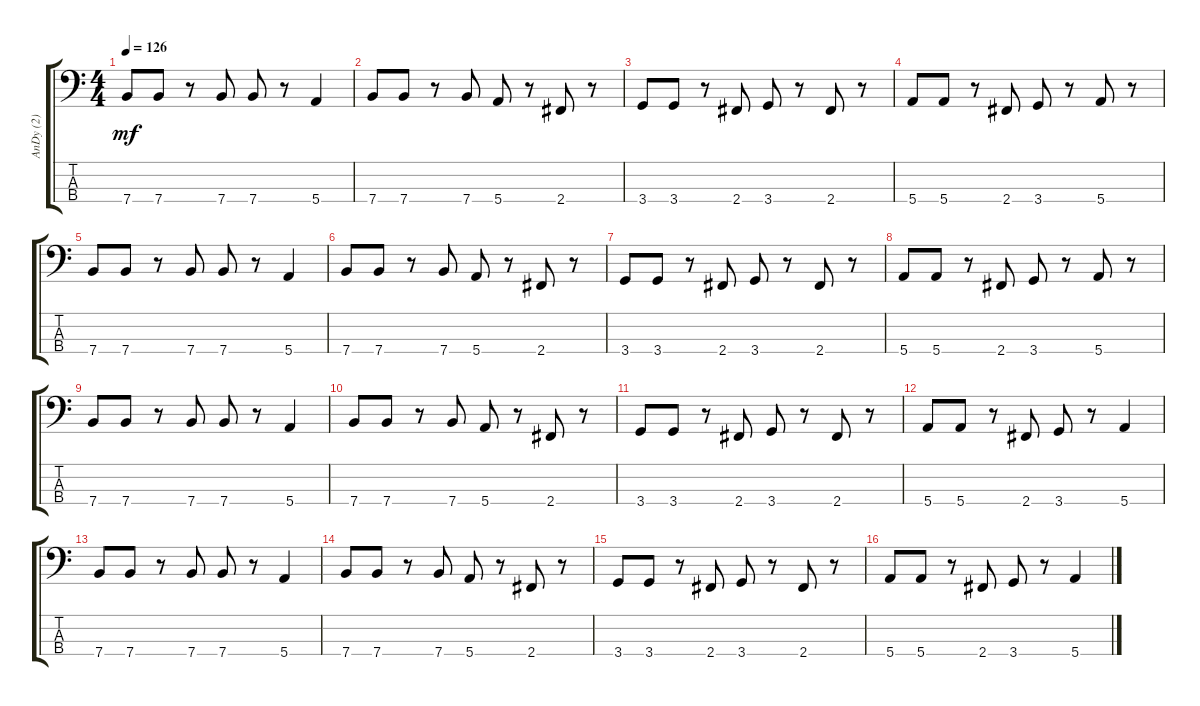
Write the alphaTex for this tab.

\track ("AnDy (2)" "AnDy (2)") {instrument electricbassfinger}
\staff {score tabs}
\tuning (G2 D2 A1 E1) {hide}
\ts (4 4)
\tempo 126
\clef f4
\ks c
7.4.8{dy mf} 7.4.8 r.8 7.4.8 7.4.8 r.8 5.4.4 |
7.4.8 7.4.8 r.8 7.4.8 5.4.8 r.8 2.4.8 r.8 |
3.4.8 3.4.8 r.8 2.4.8 3.4.8 r.8 2.4.8 r.8 |
5.4.8 5.4.8 r.8 2.4.8 3.4.8 r.8 5.4.8 r.8 |
7.4.8 7.4.8 r.8 7.4.8 7.4.8 r.8 5.4.4 |
7.4.8 7.4.8 r.8 7.4.8 5.4.8 r.8 2.4.8 r.8 |
3.4.8 3.4.8 r.8 2.4.8 3.4.8 r.8 2.4.8 r.8 |
5.4.8 5.4.8 r.8 2.4.8 3.4.8 r.8 5.4.8 r.8 |
7.4.8 7.4.8 r.8 7.4.8 7.4.8 r.8 5.4.4 |
7.4.8 7.4.8 r.8 7.4.8 5.4.8 r.8 2.4.8 r.8 |
3.4.8 3.4.8 r.8 2.4.8 3.4.8 r.8 2.4.8 r.8 |
5.4.8 5.4.8 r.8 2.4.8 3.4.8 r.8 5.4.4 |
7.4.8 7.4.8 r.8 7.4.8 7.4.8 r.8 5.4.4 |
7.4.8 7.4.8 r.8 7.4.8 5.4.8 r.8 2.4.8 r.8 |
3.4.8 3.4.8 r.8 2.4.8 3.4.8 r.8 2.4.8 r.8 |
5.4.8 5.4.8 r.8 2.4.8 3.4.8 r.8 5.4.4
